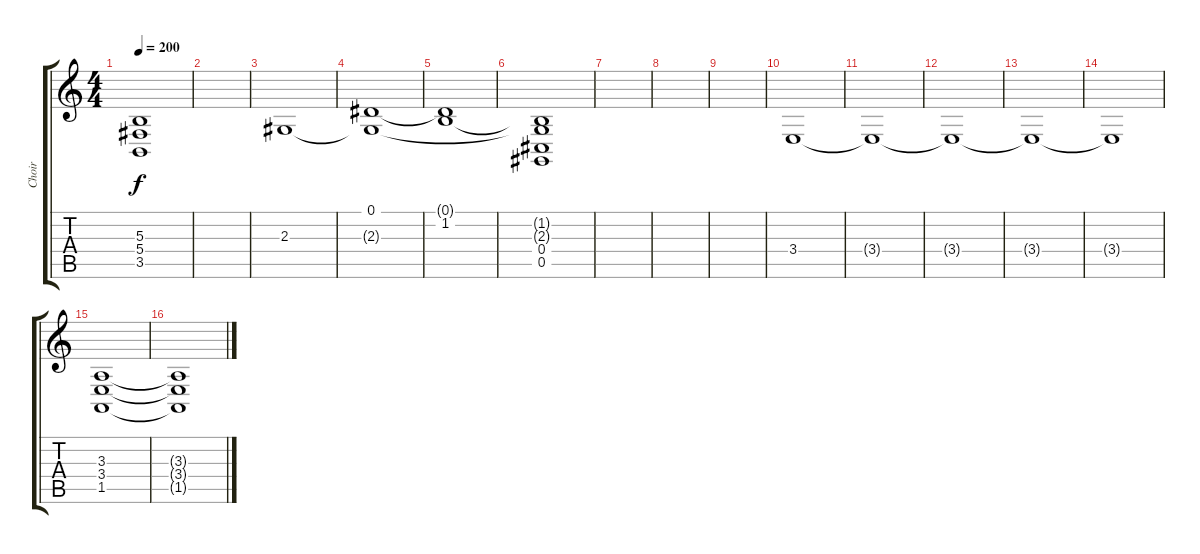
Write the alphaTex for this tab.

\track ("Choir" "Choir") {instrument choiraahs}
\staff {score tabs}
\tuning (Eb4 Bb3 Gb3 Db3 Ab2 Eb2) {hide}
\ts (4 4)
\tempo 200
\clef g2
\ks c
(5.3{t} 5.4{t} 3.5{t}).1{dy f} |
|
2.3.1{instrument seashore} |
(0.1 2.3{t}).1 |
(0.1{t} 1.2).1 |
(1.2{t} 2.3{t} 0.4 0.5).1 |
|
|
|
3.4.1 |
3.4{t}.1 |
3.4{t}.1 |
3.4{t}.1 |
3.4{t}.1 |
(3.3 3.4 1.5).1 |
(3.3{t} 3.4{t} 1.5{t}).1
